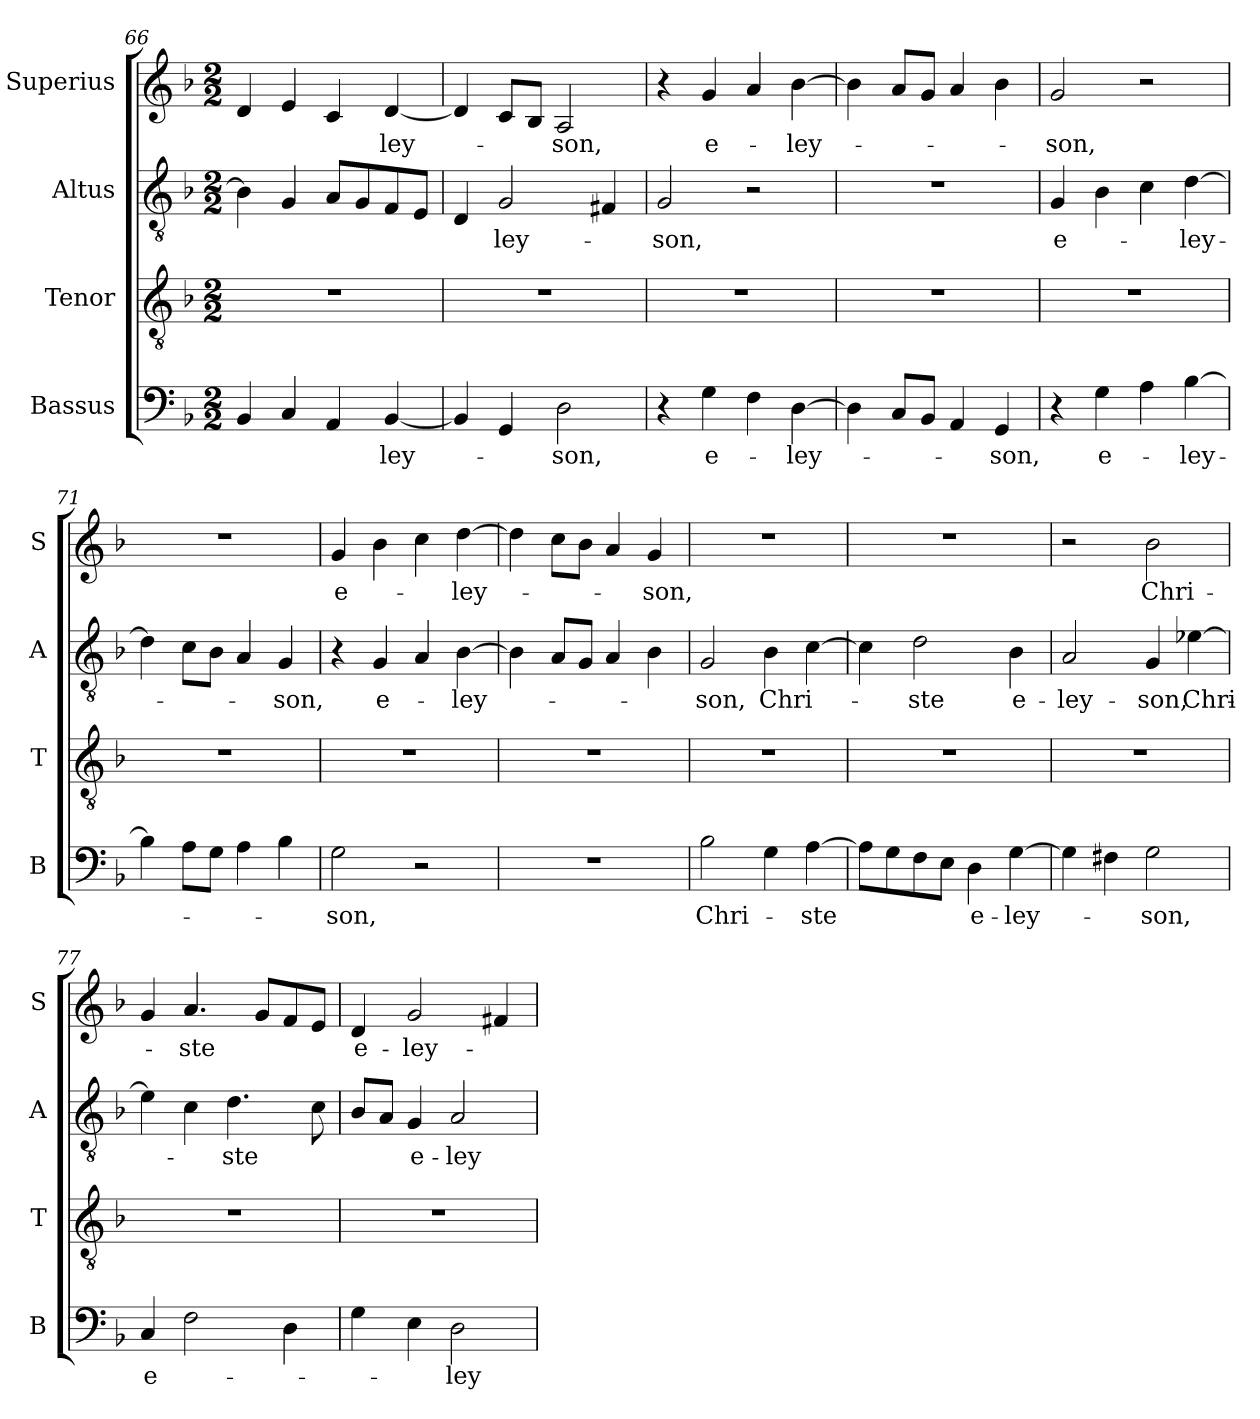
**kern	**text	**kern	**kern	**text	**kern	**text
*part4	*part4	*part3	*part2	*part2	*part1	*part1
*staff4	*staff4	*staff3	*staff2	*staff2	*staff1	*staff1
*I"Bassus	*	*I"Tenor	*I"Altus	*	*I"Superius	*
*I'B	*	*I'T	*I'A	*	*I'S	*
*clefF4	*	*clefGv2	*clefGv2	*	*clefG2	*
*k[b-]	*	*k[b-]	*k[b-]	*	*k[b-]	*
*M2/2	*	*M2/2	*M2/2	*	*M2/2	*
=66	=66	=66	=66	=66	=66	=66
4BB-	.	1r	4B-]	.	4d	.
4C	.	.	4G	.	4e	.
4AA	.	.	8AL	.	4c	.
.	.	.	8G	.	.	.
!	!LO:LY:i	!	!	!	!	!LO:LY:i
[4BB-	-ley-	.	8F	.	[4d	-ley-
.	.	.	8EJ	.	.	.
=67	=67	=67	=67	=67	=67	=67
4BB-]	.	1r	4D	.	4d]	.
!	!	!	!	!LO:LY:i	!	!
4GG	.	.	2G	-ley-	8cL	.
.	.	.	.	.	8B-J	.
!	!LO:LY:i	!	!	!	!	!LO:LY:i
2D	-son,	.	.	.	2A	-son,
.	.	.	4F#X	.	.	.
=68	=68	=68	=68	=68	=68	=68
!	!	!	!	!LO:LY:i	!	!
4r	.	1r	2G	-son,	4r	.
!	!LO:LY:i	!	!	!	!	!LO:LY:i
4G	e-	.	.	.	4g	e-
4F	.	.	2r	.	4a	.
!	!LO:LY:i	!	!	!	!	!LO:LY:i
[4D	-ley-	.	.	.	[4b-	-ley-
=69	=69	=69	=69	=69	=69	=69
4D]	.	1r	1r	.	4b-]	.
8CL	.	.	.	.	8aL	.
8BB-J	.	.	.	.	8gJ	.
4AA	.	.	.	.	4a	.
!	!LO:LY:i	!	!	!	!	!
4GG	-son,	.	.	.	4b-	.
=70	=70	=70	=70	=70	=70	=70
!	!	!	!	!LO:LY:i	!	!LO:LY:i
4r	.	1r	4G	e-	2g	-son,
!	!LO:LY:i	!	!	!	!	!
4G	e-	.	4B-	.	.	.
4A	.	.	4c	.	2r	.
!	!LO:LY:i	!	!	!LO:LY:i	!	!
[4B-	-ley-	.	[4d	-ley-	.	.
=71	=71	=71	=71	=71	=71	=71
4B-]	.	1r	4d]	.	1r	.
8AL	.	.	8cL	.	.	.
8GJ	.	.	8B-J	.	.	.
4A	.	.	4A	.	.	.
!	!	!	!	!LO:LY:i	!	!
4B-	.	.	4G	-son,	.	.
=72	=72	=72	=72	=72	=72	=72
!	!LO:LY:i	!	!	!	!	!LO:LY:i
2G	-son,	1r	4r	.	4g	e-
!	!	!	!	!LO:LY:i	!	!
.	.	.	4G	e-	4b-	.
2r	.	.	4A	.	4cc	.
!	!	!	!	!LO:LY:i	!	!LO:LY:i
.	.	.	[4B-	-ley-	[4dd	-ley-
=73	=73	=73	=73	=73	=73	=73
1r	.	1r	4B-]	.	4dd]	.
.	.	.	8AL	.	8ccL	.
.	.	.	8GJ	.	8b-J	.
.	.	.	4A	.	4a	.
!	!	!	!	!	!	!LO:LY:i
.	.	.	4B-	.	4g	-son,
=74	=74	=74	=74	=74	=74	=74
!	!LO:LY:i	!	!	!LO:LY:i	!	!
2B-	Chri-	1r	2G	-son,	1r	.
!	!	!	!	!LO:LY:i	!	!
4G	.	.	4B-	Chri-	.	.
!	!LO:LY:i	!	!	!	!	!
[4A	-ste	.	[4c	.	.	.
=75	=75	=75	=75	=75	=75	=75
8AL]	.	1r	4c]	.	1r	.
8G	.	.	.	.	.	.
!	!	!	!	!LO:LY:i	!	!
8F	.	.	2d	-ste	.	.
8EJ	.	.	.	.	.	.
!	!LO:LY:i	!	!	!	!	!
4D	e-	.	.	.	.	.
!	!LO:LY:i	!	!	!LO:LY:i	!	!
[4G	-ley-	.	4B-	e-	.	.
=76	=76	=76	=76	=76	=76	=76
!	!	!	!	!LO:LY:i	!	!
4G]	.	1r	2A	-ley-	2r	.
4F#X	.	.	.	.	.	.
!	!LO:LY:i	!	!	!LO:LY:i	!	!LO:LY:i
2G	-son,	.	4G	-son,	2b-	Chri-
!	!	!	!	!LO:LY:i	!	!
.	.	.	[4e-X	Chri-	.	.
=77	=77	=77	=77	=77	=77	=77
!	!LO:LY:i	!	!	!	!	!
4C	e-	1r	4e-]	.	4g	.
!	!	!	!	!	!	!LO:LY:i
2F	.	.	4c	.	4.a	-ste
!	!	!	!	!LO:LY:i	!	!
.	.	.	4.d	-ste	.	.
.	.	.	.	.	8gL	.
4D	.	.	.	.	8f	.
.	.	.	8c	.	8eJ	.
=78	=78	=78	=78	=78	=78	=78
!	!	!	!	!	!	!LO:LY:i
4G	.	1r	8B-L	.	4d	e-
.	.	.	8AJ	.	.	.
!	!	!	!	!LO:LY:i	!	!
4E	.	.	4G	e-	2g	-ley-
2D	-ley-	.	2A	-ley-	.	.
.	.	.	.	.	4f#X	.
=	=	=	=	=	=	=
*-	*-	*-	*-	*-	*-	*-
